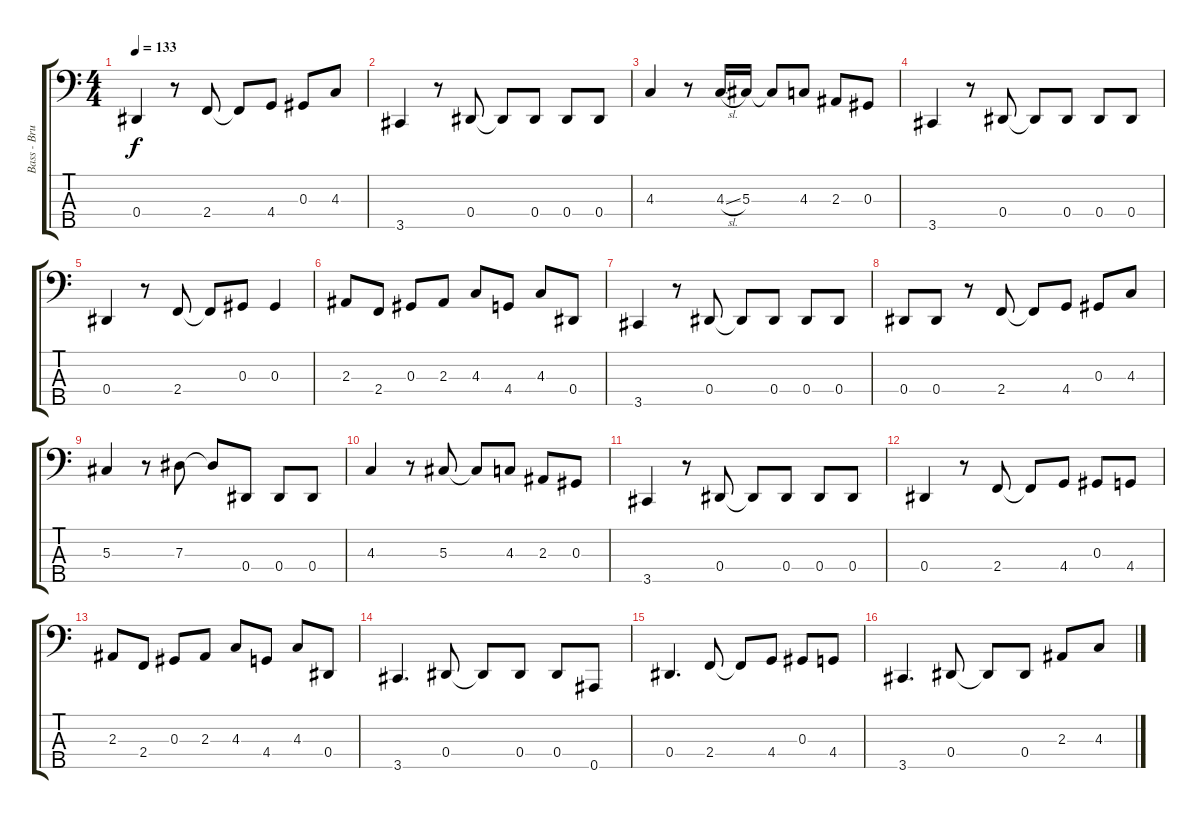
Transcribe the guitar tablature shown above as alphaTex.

\track ("Bass - Bruno Ravel" "Bass - Bru") {instrument electricbassfinger}
\staff {score tabs}
\tuning (Gb2 Db2 Ab1 Eb1 Bb0) {hide}
\ts (4 4)
\tempo 133
\clef f4
\ks c
0.4.4{dy f} r.8 2.4.8 2.4{t}.8 4.4.8 0.3.8 4.3.8 |
3.5.4 r.8 0.4.8 0.4{t}.8 0.4.8 0.4.8 0.4.8 |
4.3.4 r.8 4.3{sl}.16 5.3.16 5.3{t}.8 4.3.8 2.3.8 0.3.8 |
3.5.4 r.8 0.4.8 0.4{t}.8 0.4.8 0.4.8 0.4.8 |
0.4.4 r.8 2.4.8 2.4{t}.8 0.3.8 0.3.4 |
2.3.8 2.4.8 0.3.8 2.3.8 4.3.8 4.4.8 4.3.8 0.4.8 |
3.5.4 r.8 0.4.8 0.4{t}.8 0.4.8 0.4.8 0.4.8 |
0.4.8 0.4.8 r.8 2.4.8 2.4{t}.8 4.4.8 0.3.8 4.3.8 |
5.3.4 r.8 7.3.8 7.3{t}.8 0.4.8 0.4.8 0.4.8 |
4.3.4 r.8 5.3.8 5.3{t}.8 4.3.8 2.3.8 0.3.8 |
3.5.4 r.8 0.4.8 0.4{t}.8 0.4.8 0.4.8 0.4.8 |
0.4.4 r.8 2.4.8 2.4{t}.8 4.4.8 0.3.8 4.4.8 |
2.3.8 2.4.8 0.3.8 2.3.8 4.3.8 4.4.8 4.3.8 0.4.8 |
3.5.4{d} 0.4.8 0.4{t}.8 0.4.8 0.4.8 0.5.8 |
0.4.4{d} 2.4.8 2.4{t}.8 4.4.8 0.3.8 4.4.8 |
3.5.4{d} 0.4.8 0.4{t}.8 0.4.8 2.3.8 4.3.8
